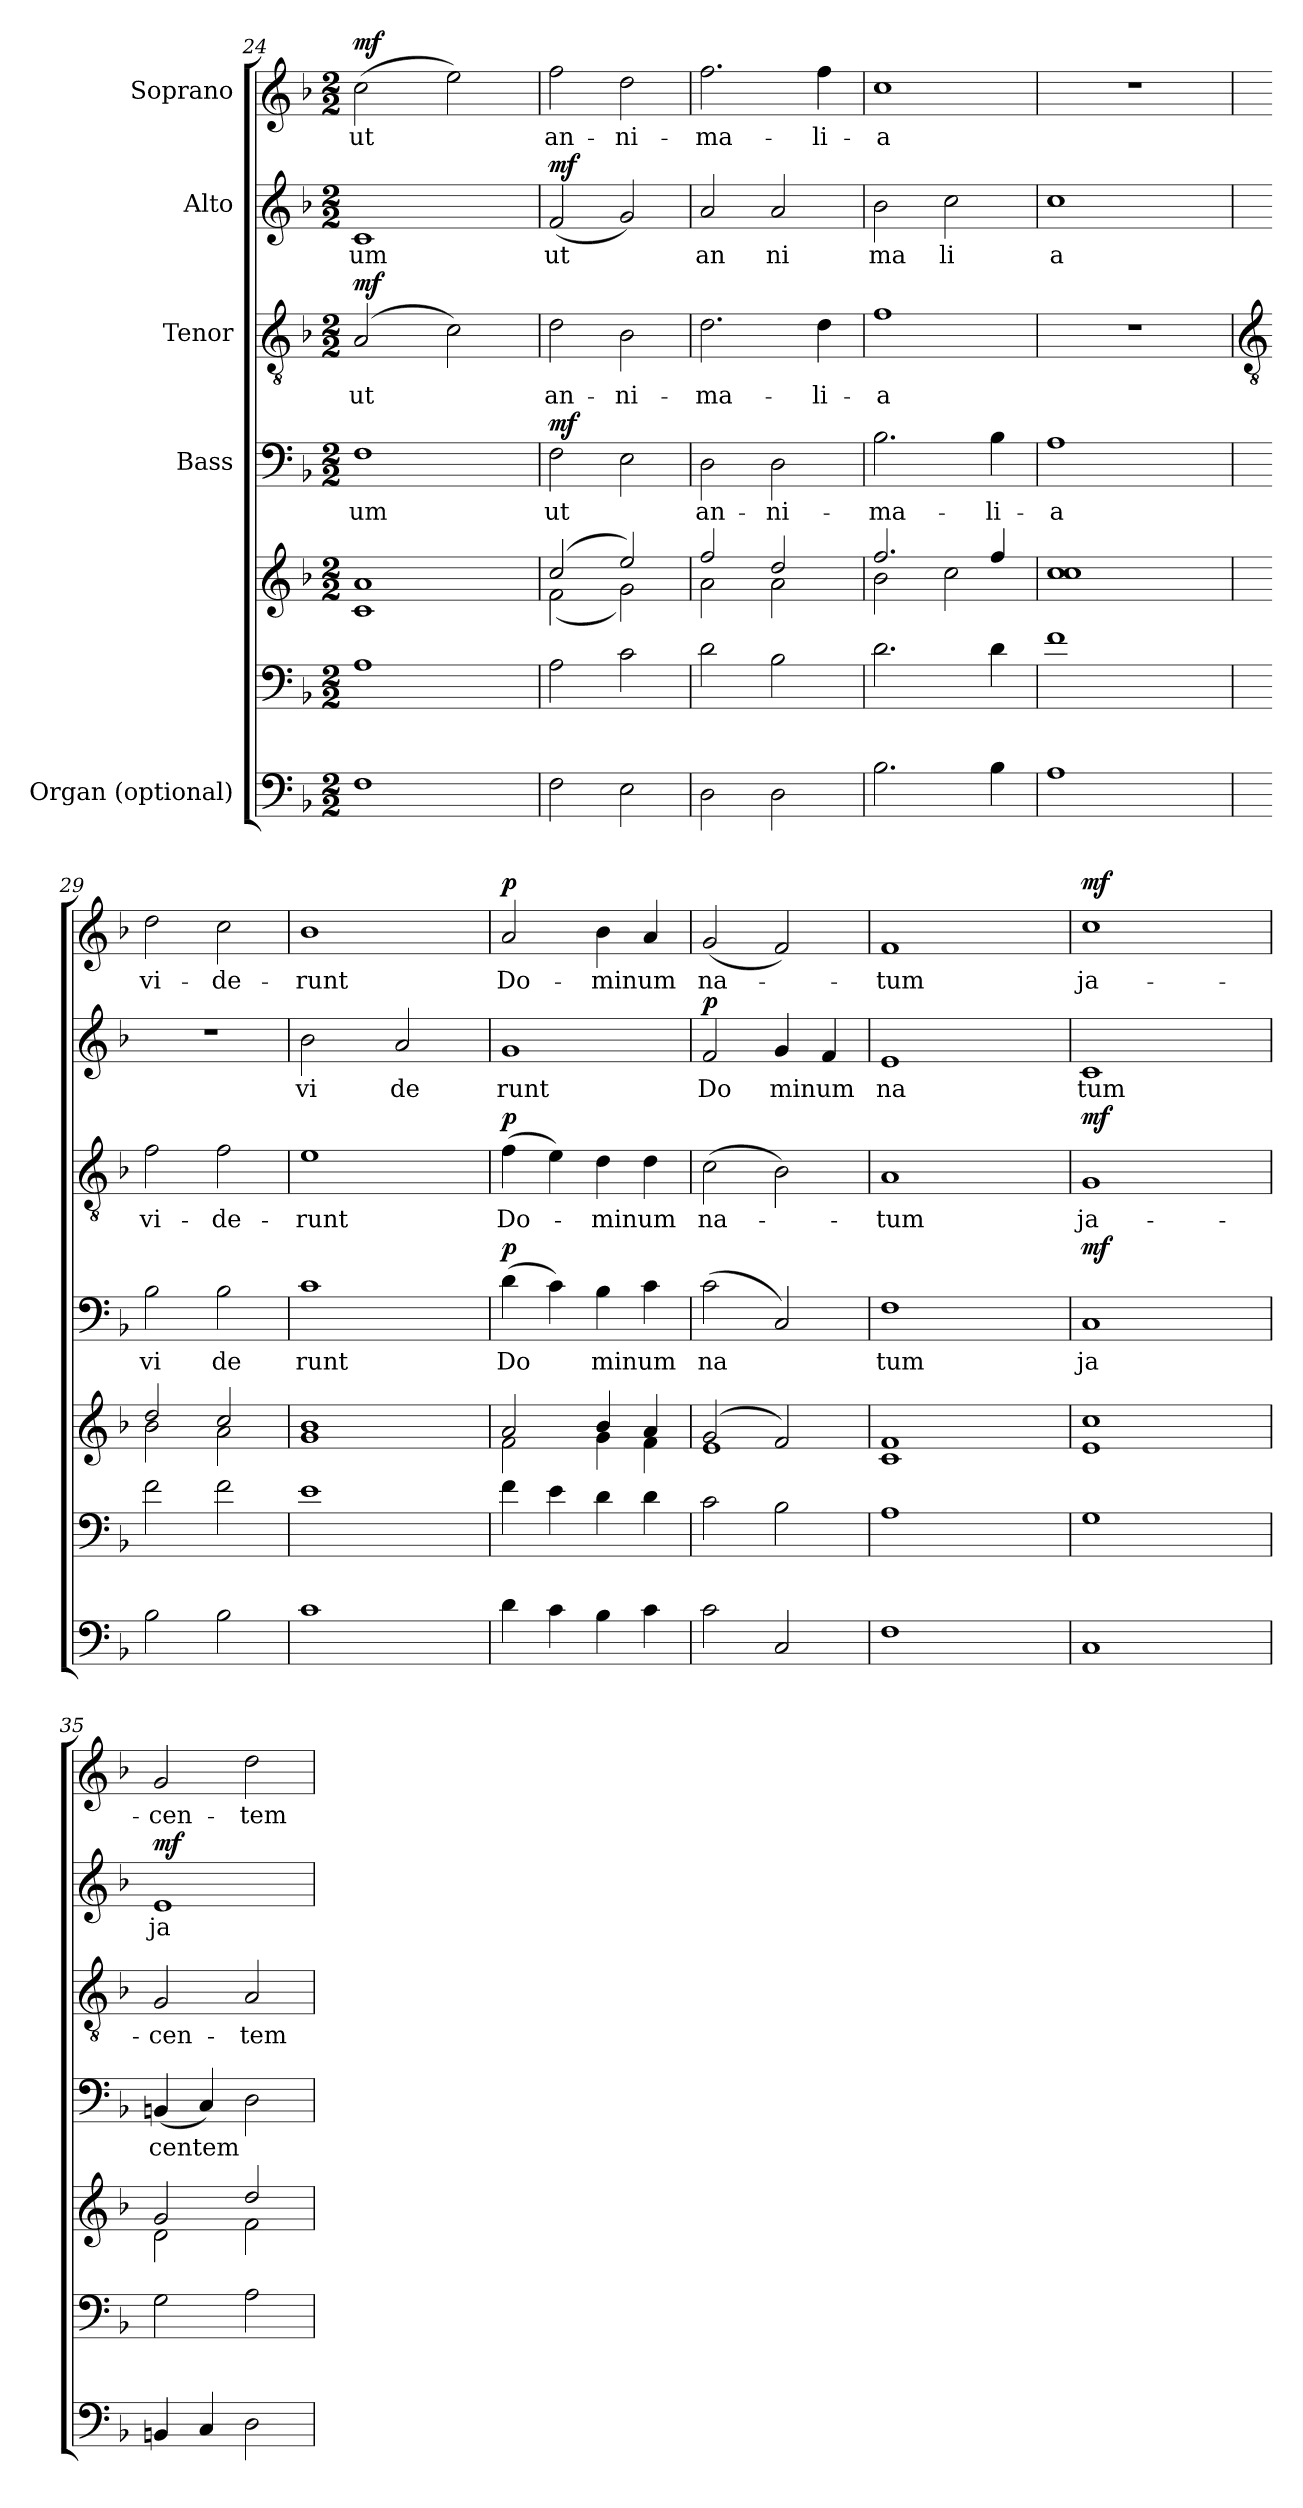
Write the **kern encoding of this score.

**kern	**kern	**kern	**kern	**text	**dynam	**kern	**text	**dynam	**kern	**text	**dynam	**kern	**text	**dynam
*part5	*part5	*part5	*part4	*part4	*part4	*part3	*part3	*part3	*part2	*part2	*part2	*part1	*part1	*part1
*staff7	*staff6	*staff5	*staff4	*staff4	*staff4	*staff3	*staff3	*staff3	*staff2	*staff2	*staff2	*staff1	*staff1	*staff1
*I"Organ (optional)	*	*	*I"Bass	*	*	*I"Tenor	*	*	*I"Alto	*	*	*I"Soprano	*	*
*clefF4	*clefF4	*clefG2	*clefF4	*	*	*clefGv2	*	*	*clefG2	*	*	*clefG2	*	*
*k[b-]	*k[b-]	*k[b-]	*k[b-]	*	*	*k[b-]	*	*	*k[b-]	*	*	*k[b-]	*	*
*F:	*F:	*F:	*F:	*	*	*F:	*	*	*F:	*	*	*F:	*	*
*M2/2	*M2/2	*M2/2	*M2/2	*	*	*M2/2	*	*	*M2/2	*	*	*M2/2	*	*
=24A	=24A	=24A	=24A	=24A	=24A	=24A	=24A	=24A	=24A	=24A	=24A	=24A	=24A	=24A
*	*	*^	*	*	*	*	*	*	*	*	*	*	*	*
!	!	!	!	!	!LO:LY:b	!	!	!LO:LY:b	!LO:DY:a	!	!LO:LY:b	!	!	!LO:LY:b	!LO:DY:a
1F	1A	1c/ 1a/	4ryy	1F	-um	.	(>2A/	ut	mf	1c	um	.	(>2cc\	ut	mf
.	.	.	4ryy	.	.	.	.	.	.	.	.	.	.	.	.
.	.	.	4ryy	.	.	.	2c\)	.	.	.	.	.	2ee\)	.	.
.	.	.	4ryy	.	.	.	.	.	.	.	.	.	.	.	.
=25A	=25A	=25A	=25A	=25A	=25A	=25A	=25A	=25A	=25A	=25A	=25A	=25A	=25A	=25A	=25A
!	!	!	!	!	!LO:LY:b	!LO:DY:a	!	!LO:LY:b	!	!	!LO:LY:b	!LO:DY:a	!	!LO:LY:b	!
2F\	2A\	(>2cc/	(<2f\	2F\	ut	mf	2d\	an-	.	(<2f/	ut	mf	2ff\	an-	.
!	!	!	!	!	!	!	!	!LO:LY:b	!	!	!	!	!	!LO:LY:b	!
2E\	2c\	2ee/)	2g\)	2E\	.	.	2B-\	-ni-	.	2g/)	.	.	2dd\	-ni-	.
=26A	=26A	=26A	=26A	=26A	=26A	=26A	=26A	=26A	=26A	=26A	=26A	=26A	=26A	=26A	=26A
!	!	!	!	!	!LO:LY:b	!	!	!LO:LY:b	!	!	!LO:LY:b	!	!	!LO:LY:b	!
2D\	2d\	2ff/	2a\	2D\	an-	.	2.d\	-ma-	.	2a/	an	.	2.ff\	-ma-	.
!	!	!	!	!	!LO:LY:b	!	!	!	!	!	!LO:LY:b	!	!	!	!
2D\	2B-\	2dd/	2a\	2D\	-ni-	.	.	.	.	2a/	ni	.	.	.	.
!	!	!	!	!	!	!	!	!LO:LY:b	!	!	!	!	!	!LO:LY:b	!
.	.	.	.	.	.	.	4d\	-li-	.	.	.	.	4ff\	-li-	.
=27A	=27A	=27A	=27A	=27A	=27A	=27A	=27A	=27A	=27A	=27A	=27A	=27A	=27A	=27A	=27A
!	!	!	!	!	!LO:LY:b	!	!	!LO:LY:b	!	!	!LO:LY:b	!	!	!LO:LY:b	!
2.B-\	2.d\	2.ff/	2b-\	2.B-\	-ma-	.	1f	-a	.	2b-\	ma	.	1cc	-a	.
!	!	!	!	!	!	!	!	!	!	!	!LO:LY:b	!	!	!	!
.	.	.	2cc\	.	.	.	.	.	.	2cc\	li	.	.	.	.
!	!	!	!	!	!LO:LY:b	!	!	!	!	!	!	!	!	!	!
4B-\	4d\	4ff/	.	4B-\	-li-	.	.	.	.	.	.	.	.	.	.
=28A	=28A	=28A	=28A	=28A	=28A	=28A	=28A	=28A	=28A	=28A	=28A	=28A	=28A	=28A	=28A
!	!	!	!	!	!LO:LY:b	!	!	!	!	!	!LO:LY:b	!	!	!	!
1A	1f	1cc/ 1cc/	4ryy	1A	-a	.	1r	.	.	1cc	a	.	1r	.	.
.	.	.	4ryy	.	.	.	.	.	.	.	.	.	.	.	.
.	.	.	4ryy	.	.	.	.	.	.	.	.	.	.	.	.
.	.	.	4ryy	.	.	.	.	.	.	.	.	.	.	.	.
!!LO:LB:g=z
=29	=29	=29	=29	=29	=29	=29	=29	=29	=29	=29	=29	=29	=29	=29	=29
*	*	*	*	*	*	*	*clefGv2	*	*	*	*	*	*	*	*
!	!	!	!	!	!LO:LY:b	!	!	!LO:LY:b	!	!	!	!	!	!LO:LY:b	!
2B-\	2f\	2dd/	2b-\	2B-\	vi	.	2f\	vi-	.	1r	.	.	2dd\	vi-	.
!	!	!	!	!	!LO:LY:b	!	!	!LO:LY:b	!	!	!	!	!	!LO:LY:b	!
2B-\	2f\	2cc/	2a\	2B-\	de	.	2f\	-de-	.	.	.	.	2cc\	-de-	.
!!LO:LB:g=z
=30	=30	=30	=30	=30	=30	=30	=30	=30	=30	=30	=30	=30	=30	=30	=30
!	!	!	!	!	!LO:LY:b	!	!	!LO:LY:b	!	!	!LO:LY:b	!	!	!LO:LY:b	!
1c	1e	1g/ 1b-/	4ryy	1c	runt	.	1e	-runt	.	2b-\	vi	.	1b-	-runt	.
.	.	.	4ryy	.	.	.	.	.	.	.	.	.	.	.	.
!	!	!	!	!	!	!	!	!	!	!	!LO:LY:b	!	!	!	!
.	.	.	4ryy	.	.	.	.	.	.	2a/	de	.	.	.	.
.	.	.	4ryy	.	.	.	.	.	.	.	.	.	.	.	.
=31	=31	=31	=31	=31	=31	=31	=31	=31	=31	=31	=31	=31	=31	=31	=31
!	!	!	!	!	!LO:LY:b	!LO:DY:a	!	!LO:LY:b	!LO:DY:a	!	!LO:LY:b	!	!	!LO:LY:b	!LO:DY:a
4d\	4f\	2a/	2f\	(>4d\	Do	p	(>4f\	Do-	p	1g	runt	.	2a/	Do-	p
4c\	4e\	.	.	4c\)	.	.	4e\)	.	.	.	.	.	.	.	.
!	!	!	!	!	!LO:LY:b	!	!	!LO:LY:b	!	!	!	!	!	!LO:LY:b	!
4B-\	4d\	4b-/	4g\	4B-\	minum	.	4d\	-minum	.	.	.	.	4b-\	-minum	.
4c\	4d\	4a/	4f\	4c\	.	.	4d\	.	.	.	.	.	4a/	.	.
=32	=32	=32	=32	=32	=32	=32	=32	=32	=32	=32	=32	=32	=32	=32	=32
!	!	!	!	!	!LO:LY:b	!	!	!LO:LY:b	!	!	!LO:LY:b	!LO:DY:a	!	!LO:LY:b	!
2c\	2c\	(>2g/	1e\	(>2c\	na	.	(>2c\	na-	.	2f/	Do	p	(<2g/	na-	.
!	!	!	!	!	!	!	!	!	!	!	!LO:LY:b	!	!	!	!
2C/	2B-\	2f/)	.	2C/)	.	.	2B-\)	.	.	4g/	minum	.	2f/)	.	.
.	.	.	.	.	.	.	.	.	.	4f/	.	.	.	.	.
=33	=33	=33	=33	=33	=33	=33	=33	=33	=33	=33	=33	=33	=33	=33	=33
!	!	!	!	!	!LO:LY:b	!	!	!LO:LY:b	!	!	!LO:LY:b	!	!	!LO:LY:b	!
1F	1A	1c/ 1f/	4ryy	1F	tum	.	1A	-tum	.	1e	na	.	1f	-tum	.
.	.	.	4ryy	.	.	.	.	.	.	.	.	.	.	.	.
.	.	.	4ryy	.	.	.	.	.	.	.	.	.	.	.	.
.	.	.	4ryy	.	.	.	.	.	.	.	.	.	.	.	.
=34	=34	=34	=34	=34	=34	=34	=34	=34	=34	=34	=34	=34	=34	=34	=34
!	!	!	!	!	!LO:LY:b	!LO:DY:a	!	!LO:LY:b	!LO:DY:a	!	!LO:LY:b	!	!	!LO:LY:b	!LO:DY:a
1C	1G	1e/ 1cc/	4ryy	1C	ja	mf	1G	ja-	mf	1c	tum	.	1cc	ja-	mf
.	.	.	4ryy	.	.	.	.	.	.	.	.	.	.	.	.
.	.	.	4ryy	.	.	.	.	.	.	.	.	.	.	.	.
.	.	.	4ryy	.	.	.	.	.	.	.	.	.	.	.	.
=35	=35	=35	=35	=35	=35	=35	=35	=35	=35	=35	=35	=35	=35	=35	=35
!	!	!	!	!	!LO:LY:b	!	!	!LO:LY:b	!	!	!LO:LY:b	!LO:DY:a	!	!LO:LY:b	!
4BBn/	2G\	2g/	2d\	(<4BBn/	centem	.	2G/	-cen-	.	1e	ja	mf	2g/	-cen-	.
4C/	.	.	.	4C/)	.	.	.	.	.	.	.	.	.	.	.
!	!	!	!	!	!	!	!	!LO:LY:b	!	!	!	!	!	!LO:LY:b	!
2D\	2A\	2dd/	2f\	2D\	.	.	2A/	-tem	.	.	.	.	2dd\	-tem	.
*	*	*v	*v	*	*	*	*	*	*	*	*	*	*	*	*
=	=	=	=	=	=	=	=	=	=	=	=	=	=	=
*-	*-	*-	*-	*-	*-	*-	*-	*-	*-	*-	*-	*-	*-	*-
